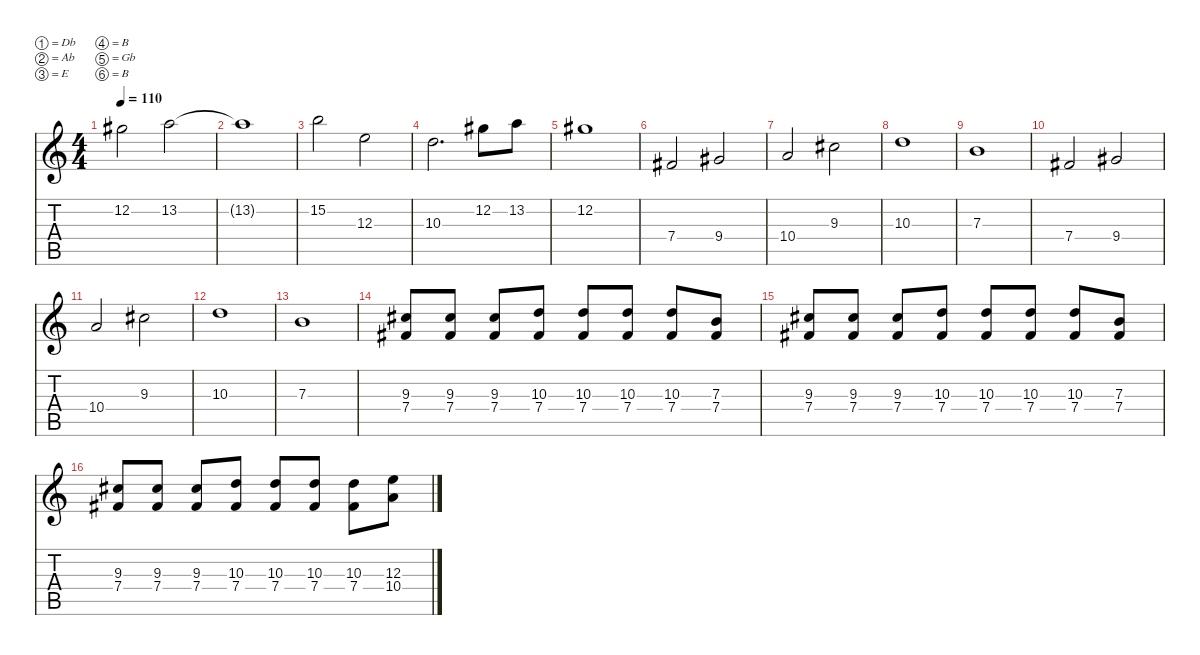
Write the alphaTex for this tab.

\defaultSystemsLayout 4
\hideDynamics
\bracketExtendMode nobrackets
\singleTrackTrackNamePolicy hidden
\multiTrackTrackNamePolicy hidden
\firstSystemTrackNameMode fullname
\firstSystemTrackNameOrientation horizontal
\otherSystemsTrackNameOrientation horizontal
\track ("Guitar II [Mike Gallagher]" "dist.guit.") {instrument distortionguitar}
\staff {score tabs}
\tuning (Db4 Ab3 E3 B2 Gb2 B1)
\ts (4 4)
\tempo 110
\clef g2
\ks c
12.2{acc #}.2{dy f beam Down} 13.2.2{beam Down} |
13.2{t}.1{beam Down} |
15.2.2{beam Down} 12.3.2{beam Down} |
10.3.2{d beam Down} 12.2{acc #}.8{beam Down} 13.2.8{beam Down} |
12.2{acc #}.1{beam Down} |
7.4{acc #}.2{beam Up} 9.4{acc #}.2{beam Up} |
10.4.2{beam Up} 9.3{acc #}.2{beam Down} |
10.3.1{beam Down} |
7.3.1{beam Down} |
7.4{acc #}.2{beam Up} 9.4{acc #}.2{beam Up} |
10.4.2{beam Up} 9.3{acc #}.2{beam Down} |
10.3.1{beam Down} |
7.3.1{beam Down} |
(9.3{acc #} 7.4{acc #}).8{beam Up} (9.3{acc #} 7.4{acc #}).8{beam Up} (9.3{acc #} 7.4{acc #}).8{beam Up} (10.3 7.4{acc #}).8{beam Up} (10.3 7.4{acc #}).8{beam Up} (10.3 7.4{acc #}).8{beam Up} (10.3 7.4{acc #}).8{beam Up} (7.3 7.4{acc #}).8{beam Up} |
(9.3{acc #} 7.4{acc #}).8{beam Up} (9.3{acc #} 7.4{acc #}).8{beam Up} (9.3{acc #} 7.4{acc #}).8{beam Up} (10.3 7.4{acc #}).8{beam Up} (10.3 7.4{acc #}).8{beam Up} (10.3 7.4{acc #}).8{beam Up} (10.3 7.4{acc #}).8{beam Up} (7.3 7.4{acc #}).8{beam Up} |
(9.3{acc #} 7.4{acc #}).8{beam Up} (9.3{acc #} 7.4{acc #}).8{beam Up} (9.3{acc #} 7.4{acc #}).8{beam Up} (10.3 7.4{acc #}).8{beam Up} (10.3 7.4{acc #}).8{beam Up} (10.3 7.4{acc #}).8{beam Up} (10.3 7.4{acc #}).8{beam Down} (12.3 10.4).8{beam Down}
